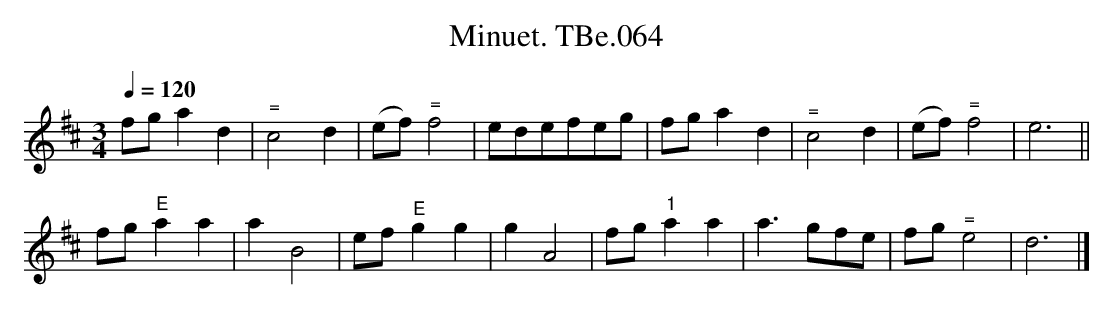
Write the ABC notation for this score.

X:1
T:Minuet. TBe.064
M:3/4
L:1/4
Q:1/4=120
K:D major
f/g/ ad | "^="c2 d | (e/f/)  "^="f2 | e/d/e/f/e/g/ |\
f/g/ ad |  "^="c2d | (e/f/)  "^="f2 | e3 ||
f/g/ "^E"aa | aB2 | e/f/"^E"gg | gA2 |\
f/g/"^1"aa | a>gf/e/ | f/g/  "^="e2 | d3 |]
